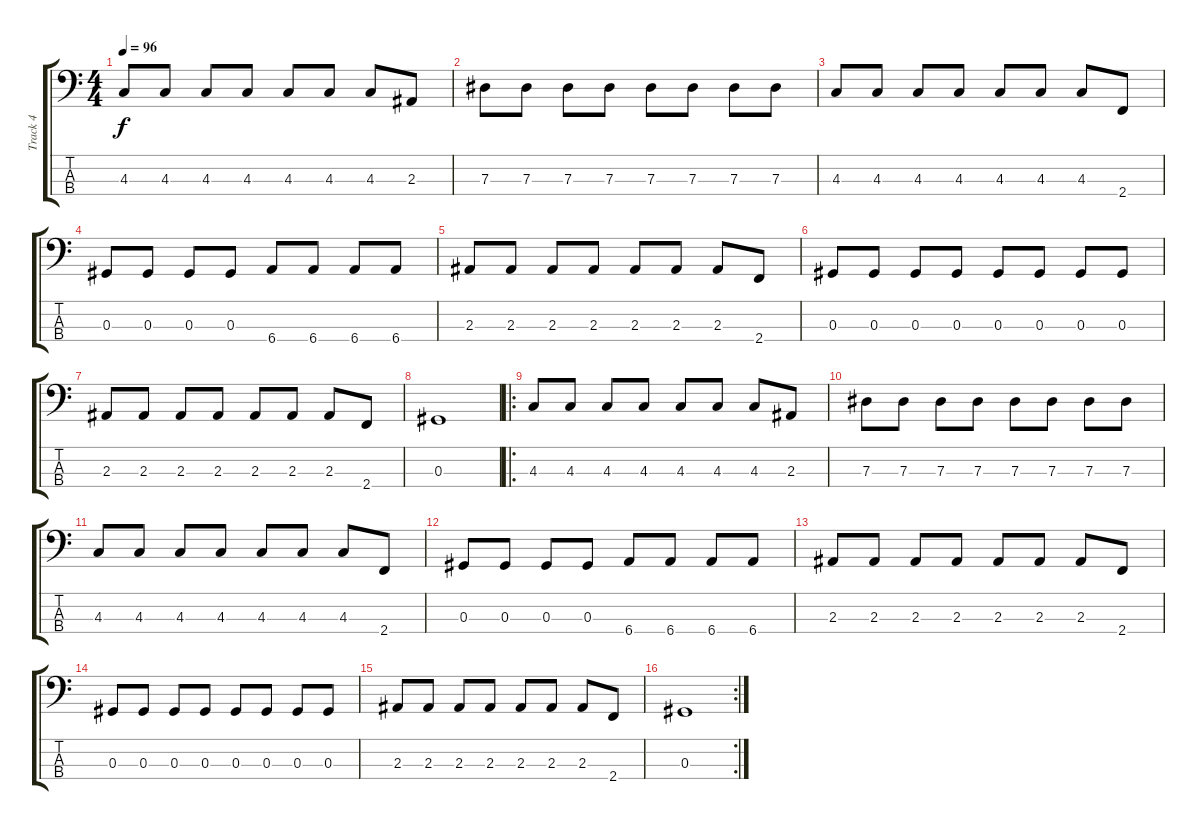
\track ("Track 4" "Track 4") {instrument electricbasspick}
\staff {score tabs}
\tuning (Gb2 Db2 Ab1 Eb1) {hide}
\ts (4 4)
\tempo 96
\clef f4
\ks c
4.3.8{dy f instrument electricbasspick} 4.3.8 4.3.8 4.3.8 4.3.8 4.3.8 4.3.8 2.3.8 |
7.3.8 7.3.8 7.3.8 7.3.8 7.3.8 7.3.8 7.3.8 7.3.8 |
4.3.8 4.3.8 4.3.8 4.3.8 4.3.8 4.3.8 4.3.8 2.4.8 |
0.3.8 0.3.8 0.3.8 0.3.8 6.4.8 6.4.8 6.4.8 6.4.8 |
2.3.8 2.3.8 2.3.8 2.3.8 2.3.8 2.3.8 2.3.8 2.4.8 |
0.3.8 0.3.8 0.3.8 0.3.8 0.3.8 0.3.8 0.3.8 0.3.8 |
2.3.8 2.3.8 2.3.8 2.3.8 2.3.8 2.3.8 2.3.8 2.4.8 |
0.3.1 |
\ro
4.3.8 4.3.8 4.3.8 4.3.8 4.3.8 4.3.8 4.3.8 2.3.8 |
7.3.8 7.3.8 7.3.8 7.3.8 7.3.8 7.3.8 7.3.8 7.3.8 |
4.3.8 4.3.8 4.3.8 4.3.8 4.3.8 4.3.8 4.3.8 2.4.8 |
0.3.8 0.3.8 0.3.8 0.3.8 6.4.8 6.4.8 6.4.8 6.4.8 |
2.3.8 2.3.8 2.3.8 2.3.8 2.3.8 2.3.8 2.3.8 2.4.8 |
0.3.8 0.3.8 0.3.8 0.3.8 0.3.8 0.3.8 0.3.8 0.3.8 |
2.3.8 2.3.8 2.3.8 2.3.8 2.3.8 2.3.8 2.3.8 2.4.8 |
\rc 2
0.3.1
